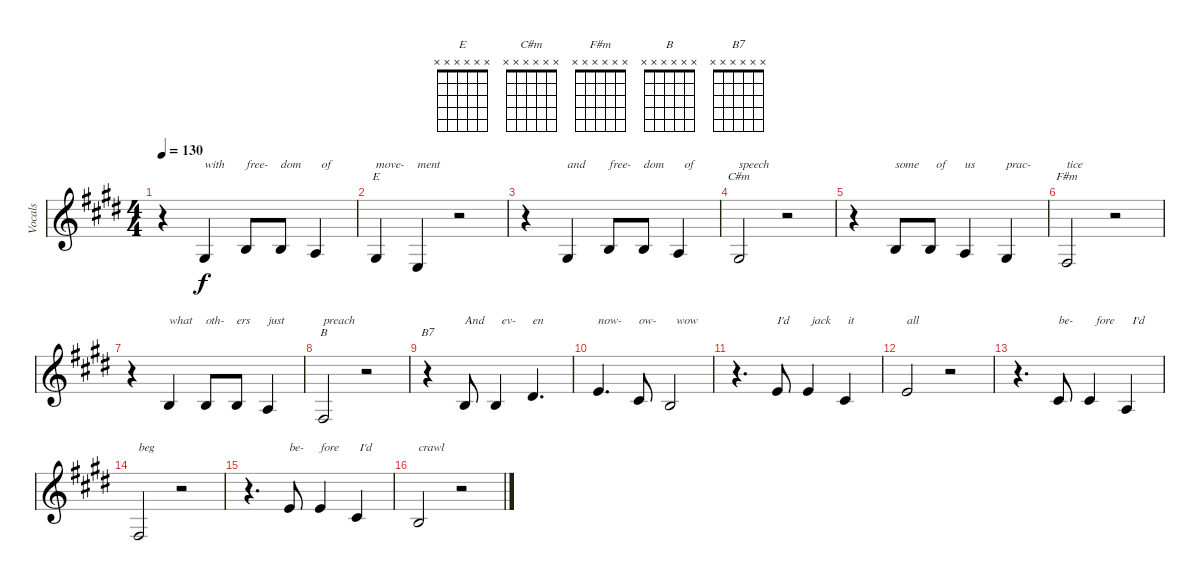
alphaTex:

\track ("Vocals" "Vocals") {instrument clarinet}
\staff {score}
\tuning (E4 B3 G3 D3 A2 E2) {hide}
\chord ("E" x x x x x x)
\chord ("C#m" x x x x x x)
\chord ("F#m" x x x x x x)
\chord ("B" x x x x x x)
\chord ("B7" x x x x x x)
\ts (4 4)
\tempo 130
\clef g2
\ks e
r.4{dy f} 1.3.4{txt "with"} 0.2.8{txt "free-"} 0.2.8{txt "dom"} 2.3.4{txt "  of"} |
1.3.4{ch "E" txt "move-"} 2.4.4{txt "ment"} r.2 |
r.4 1.3.4{txt "and"} 0.2.8{txt "free-"} 0.2.8{txt "dom"} 2.3.4{txt "  of"} |
1.3.2{ch "C#m" txt "speech"} r.2 |
r.4 0.2.8{txt "some"} 0.2.8{txt "  of"} 2.3.4{txt "us"} 1.3.4{txt "prac-"} |
4.4.2{ch "F#m" txt "tice"} r.2 |
r.4 4.3.4{txt "what"} 0.2.8{txt "oth-"} 0.2.8{txt "ers"} 2.3.4{txt "just"} |
4.4.2{ch "B" txt "preach"} r.2 |
r.4{ch "B7"} 0.2.8{txt "And"} 0.2.4{txt "  ev-"} 4.2.4{d txt "en"} |
0.1.4{d txt "now-"} 2.2.8{txt "ow-"} 0.2.2{txt "  wow"} |
r.4{d} 0.1.8{txt "I'd"} 0.1.4{txt " jack"} 2.2.4{txt " it"} |
0.1.2{txt "all"} r.2 |
r.4{d} 2.2.8{txt "be-"} 2.2.4{txt "  fore"} 2.3.4{txt "  I'd"} |
4.4.2{txt "beg"} r.2 |
r.4{d} 0.1.8{txt "be-"} 0.1.4{txt "fore"} 2.2.4{txt " I'd "} |
0.2.2{txt "crawl"} r.2
